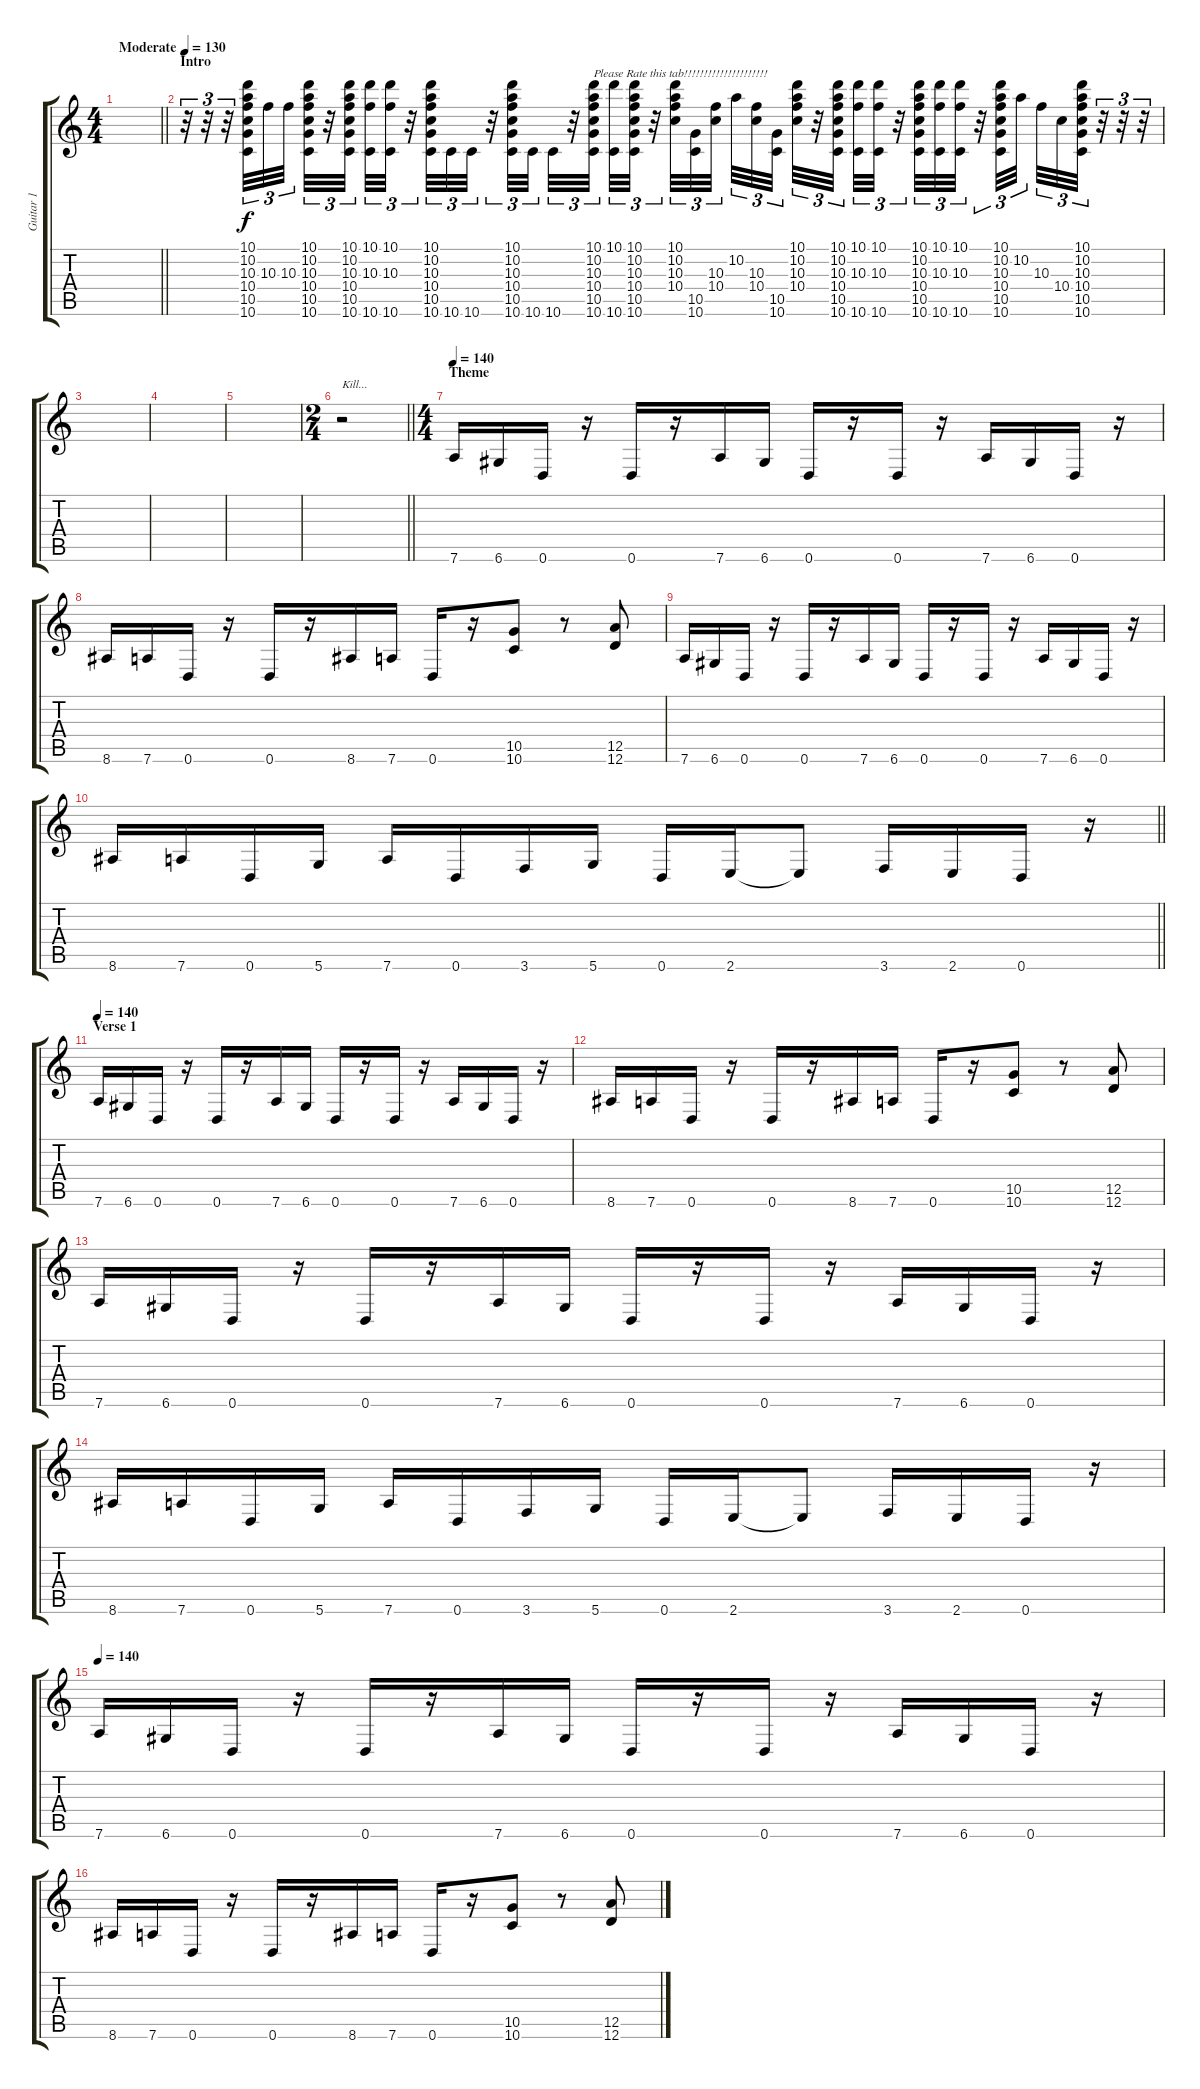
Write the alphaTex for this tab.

\track ("Guitar 1" "Guitar 1") {instrument distortionguitar}
\staff {score tabs}
\tuning (E4 B3 G3 D3 A2 D2) {hide}
\ts (4 4)
\tempo (130 "Moderate")
\clef g2
\barLineRight lightlight
\ks c
|
\section ("" "Intro")
r.32{tu (3 2)} r.32{tu (3 2)} r.32{tu (3 2)} (10.1 10.2 10.3 10.4 10.5 10.6).32{tu (3 2)} 10.3.32{tu (3 2)} 10.3.32{tu (3 2) beam splitsecondary} (10.1 10.2 10.3 10.4 10.5 10.6).32{tu (3 2)} r.32{tu (3 2)} (10.1 10.2 10.3 10.4 10.5 10.6).32{tu (3 2) beam splitsecondary} (10.1 10.3 10.6).32{tu (3 2)} (10.1 10.3 10.6).32{tu (3 2)} r.32{tu (3 2)} (10.1 10.2 10.3 10.4 10.5 10.6).32{tu (3 2)} 10.6.32{tu (3 2)} 10.6.32{tu (3 2)} r.32{tu (3 2)} (10.1 10.2 10.3 10.4 10.5 10.6).32{tu (3 2)} 10.6.32{tu (3 2) beam splitsecondary} 10.6.32{tu (3 2)} r.32{tu (3 2)} (10.1 10.2 10.3 10.4 10.5 10.6).32{tu (3 2) txt "Please Rate this tab!!!!!!!!!!!!!!!!!!!!!" beam splitsecondary} (10.1 10.6).32{tu (3 2)} (10.1 10.2 10.3 10.4 10.5 10.6).32{tu (3 2)} r.32{tu (3 2)} (10.1 10.2 10.3 10.4).32{tu (3 2)} (10.5 10.6).32{tu (3 2)} (10.3 10.4).32{tu (3 2) beam splitsecondary} 10.2.32{tu (3 2)} (10.3 10.4).32{tu (3 2)} (10.5 10.6).32{tu (3 2) beam splitsecondary} (10.1 10.2 10.3 10.4).32{tu (3 2)} r.32{tu (3 2)} (10.1 10.2 10.3 10.4 10.5 10.6).32{tu (3 2) beam splitsecondary} (10.1 10.3 10.6).32{tu (3 2)} (10.1 10.3 10.6).32{tu (3 2)} r.32{tu (3 2)} (10.1 10.2 10.3 10.4 10.5 10.6).32{tu (3 2)} (10.1 10.3 10.6).32{tu (3 2)} (10.1 10.3 10.6).32{tu (3 2)} r.32{tu (3 2)} (10.1 10.2 10.3 10.4 10.5 10.6).32{tu (3 2)} 10.2.32{tu (3 2) beam splitsecondary} 10.3.32{tu (3 2)} 10.4.32{tu (3 2)} (10.1 10.2 10.3 10.4 10.5 10.6).32{tu (3 2)} r.32{tu (3 2)} r.32{tu (3 2)} r.32{tu (3 2)} |
|
|
|
\ts (2 4)
\barLineRight lightlight
r.2{txt "Kill..." volume 13} |
\ts (4 4)
\section ("" "Theme")
\tempo 140
7.6.16 6.6.16 0.6.16 r.16 0.6.16 r.16 7.6.16 6.6.16 0.6.16 r.16 0.6.16 r.16 7.6.16 6.6.16 0.6.16 r.16 |
8.6.16 7.6.16 0.6.16 r.16 0.6.16 r.16 8.6.16 7.6.16 0.6.16 r.16 (10.5 10.6).8 r.8 (12.5 12.6).8 |
7.6.16 6.6.16 0.6.16 r.16 0.6.16 r.16 7.6.16 6.6.16 0.6.16 r.16 0.6.16 r.16 7.6.16 6.6.16 0.6.16 r.16 |
\barLineRight lightlight
8.6.16 7.6.16 0.6.16 5.6.16 7.6.16 0.6.16 3.6.16 5.6.16 0.6.16 2.6.16 2.6{t}.8 3.6.16 2.6.16 0.6.16 r.16 |
\section ("" "Verse 1")
\tempo 140
7.6.16 6.6.16 0.6.16 r.16 0.6.16 r.16 7.6.16 6.6.16 0.6.16 r.16 0.6.16 r.16 7.6.16 6.6.16 0.6.16 r.16 |
8.6.16 7.6.16 0.6.16 r.16 0.6.16 r.16 8.6.16 7.6.16 0.6.16 r.16 (10.5 10.6).8 r.8 (12.5 12.6).8 |
7.6.16 6.6.16 0.6.16 r.16 0.6.16 r.16 7.6.16 6.6.16 0.6.16 r.16 0.6.16 r.16 7.6.16 6.6.16 0.6.16 r.16 |
8.6.16 7.6.16 0.6.16 5.6.16 7.6.16 0.6.16 3.6.16 5.6.16 0.6.16 2.6.16 2.6{t}.8 3.6.16 2.6.16 0.6.16 r.16 |
\tempo 140
7.6.16 6.6.16 0.6.16 r.16 0.6.16 r.16 7.6.16 6.6.16 0.6.16 r.16 0.6.16 r.16 7.6.16 6.6.16 0.6.16 r.16 |
8.6.16 7.6.16 0.6.16 r.16 0.6.16 r.16 8.6.16 7.6.16 0.6.16 r.16 (10.5 10.6).8 r.8 (12.5 12.6).8
